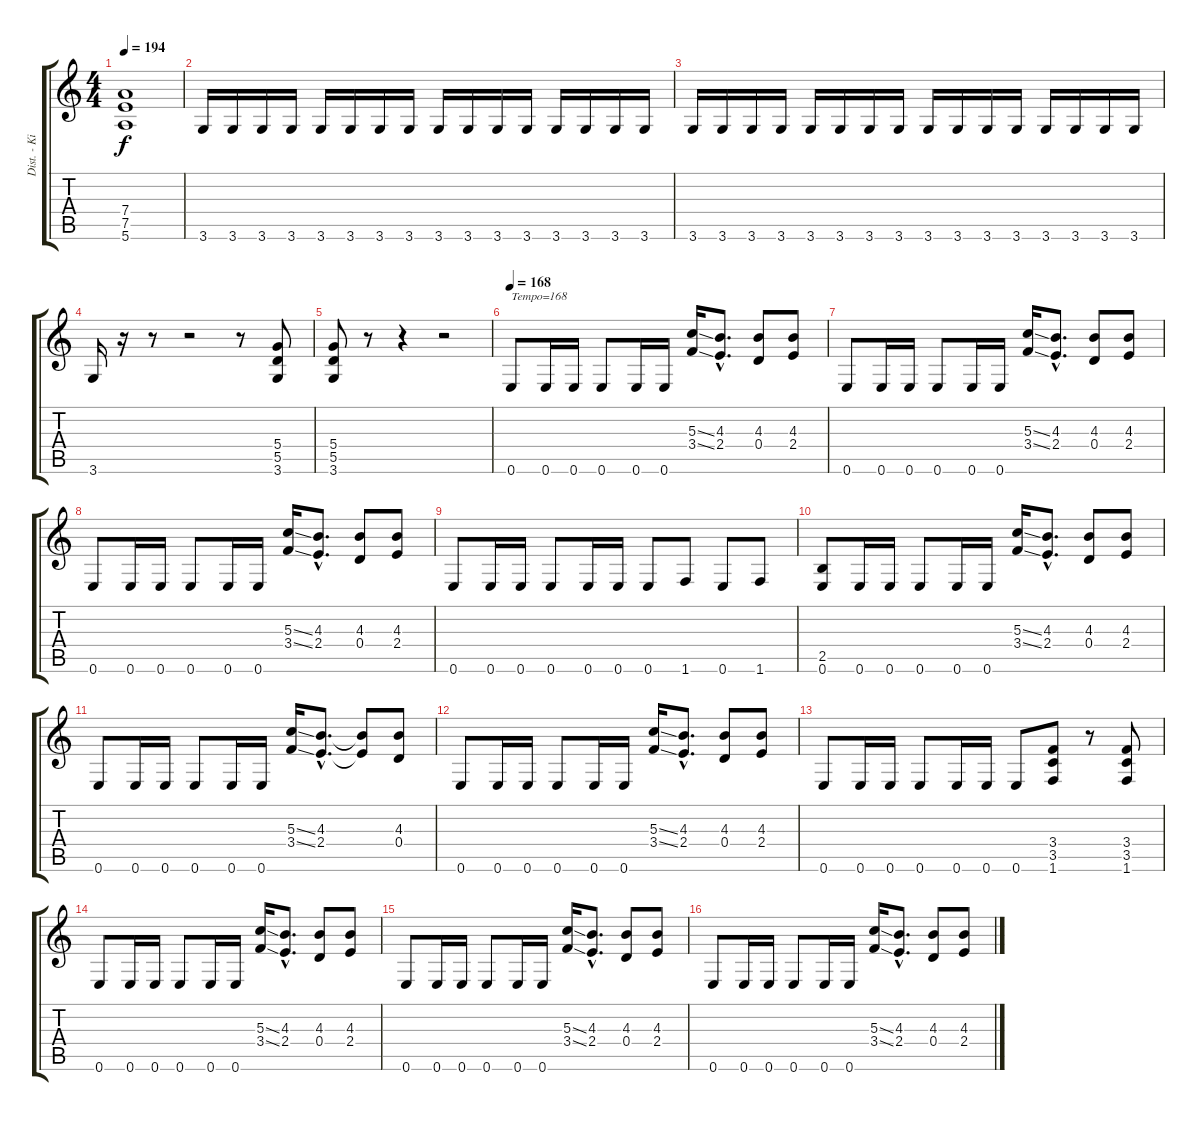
\track ("Dist. - Kirk" "Dist. - Ki") {instrument distortionguitar}
\staff {score tabs}
\tuning (E4 B3 G3 D3 A2 E2) {hide}
\ts (4 4)
\tempo 194
\clef g2
\ks c
(7.4 7.5 5.6).1{dy f} |
3.6.16 3.6.16 3.6.16 3.6.16 3.6.16 3.6.16 3.6.16 3.6.16 3.6.16 3.6.16 3.6.16 3.6.16 3.6.16 3.6.16 3.6.16 3.6.16 |
3.6.16 3.6.16 3.6.16 3.6.16 3.6.16 3.6.16 3.6.16 3.6.16 3.6.16 3.6.16 3.6.16 3.6.16 3.6.16 3.6.16 3.6.16 3.6.16 |
3.6.16 r.16 r.8 r.2 r.8 (5.4 5.5 3.6).8 |
(5.4 5.5 3.6).8 r.8 r.4 r.2 |
\tempo 168
0.6.8{txt "Tempo=168"} 0.6.16 0.6.16 0.6.8 0.6.16 0.6.16 (5.3{ss} 3.4{ss}).16 (4.3{hac} 2.4{hac}).8{d} (4.3 0.4).8 (4.3 2.4).8 |
0.6.8 0.6.16 0.6.16 0.6.8 0.6.16 0.6.16 (5.3{ss} 3.4{ss}).16 (4.3{hac} 2.4{hac}).8{d} (4.3 0.4).8 (4.3 2.4).8 |
0.6.8 0.6.16 0.6.16 0.6.8 0.6.16 0.6.16 (5.3{ss} 3.4{ss}).16 (4.3{hac} 2.4{hac}).8{d} (4.3 0.4).8 (4.3 2.4).8 |
0.6.8 0.6.16 0.6.16 0.6.8 0.6.16 0.6.16 0.6.8 1.6.8 0.6.8 1.6.8 |
(2.5 0.6).8 0.6.16 0.6.16 0.6.8 0.6.16 0.6.16 (5.3{ss} 3.4{ss}).16 (4.3{hac} 2.4{hac}).8{d} (4.3 0.4).8 (4.3 2.4).8 |
0.6.8 0.6.16 0.6.16 0.6.8 0.6.16 0.6.16 (5.3{ss} 3.4{ss}).16 (4.3{hac} 2.4{hac}).8{d} (4.3{t} 2.4{t}).8 (4.3 0.4).8 |
0.6.8 0.6.16 0.6.16 0.6.8 0.6.16 0.6.16 (5.3{ss} 3.4{ss}).16 (4.3{hac} 2.4{hac}).8{d} (4.3 0.4).8 (4.3 2.4).8 |
0.6.8 0.6.16 0.6.16 0.6.8 0.6.16 0.6.16 0.6.8 (3.4 3.5 1.6).8 r.8 (3.4 3.5 1.6).8 |
0.6.8 0.6.16 0.6.16 0.6.8 0.6.16 0.6.16 (5.3{ss} 3.4{ss}).16 (4.3{hac} 2.4{hac}).8{d} (4.3 0.4).8 (4.3 2.4).8 |
0.6.8 0.6.16 0.6.16 0.6.8 0.6.16 0.6.16 (5.3{ss} 3.4{ss}).16 (4.3{hac} 2.4{hac}).8{d} (4.3 0.4).8 (4.3 2.4).8 |
0.6.8 0.6.16 0.6.16 0.6.8 0.6.16 0.6.16 (5.3{ss} 3.4{ss}).16 (4.3{hac} 2.4{hac}).8{d} (4.3 0.4).8 (4.3 2.4).8
